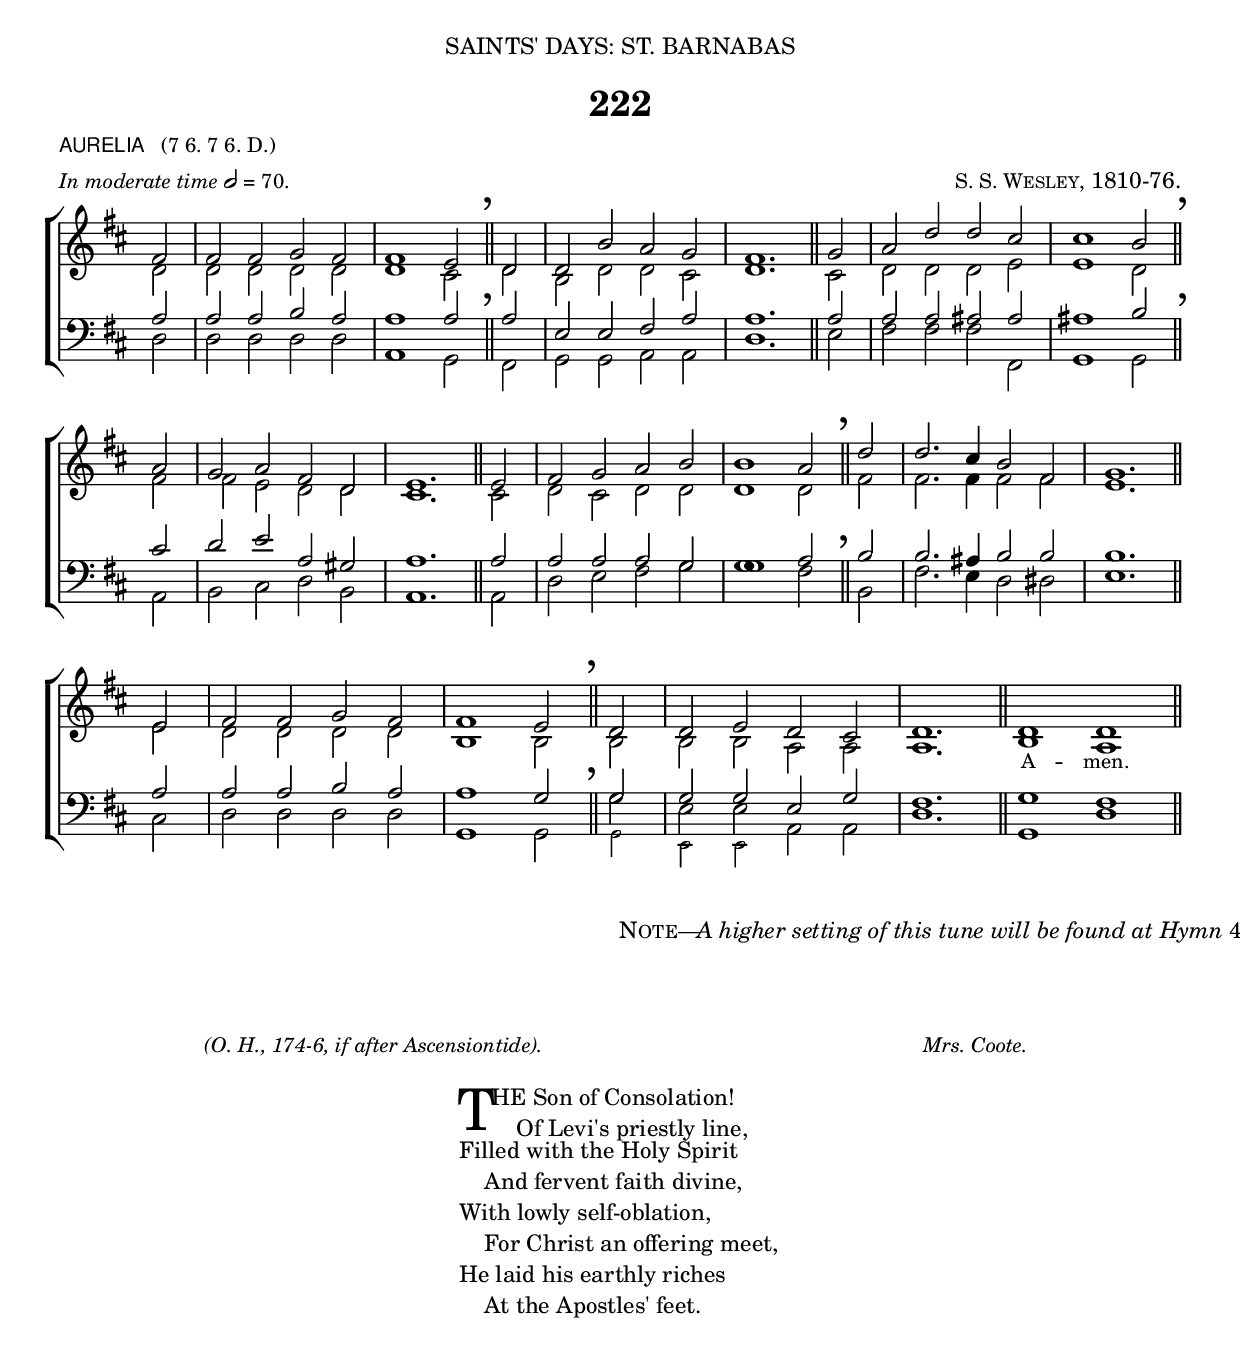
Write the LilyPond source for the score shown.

%%% 349.png
%%% Hymn 222. The Son of Consolation!.
%%% Rev 1.

\version "2.10.23"

\header {
	dedication = \markup { \center-align { "SAINTS' DAYS: ST. BARNABAS" \hspace #0.1 } }
	title = "222"
	poet = \markup { \small { \sans "AURELIA" \hspace #1 \roman  "(7 6. 7 6. D.)" } }
	meter =  \markup { \small { \italic "In moderate time"  \general-align #Y #DOWN \note #"2" #0.5 = 70.} }
	arranger = \markup { \small \smallCaps "S. S. Wesley," "1810-76." }
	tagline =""
			}

%%%%%%%%%%%%%%%%%%%%%%%%%%%%macros begin

%% Macro to pull notes leftwards, used to create those merged semibreves

merge = { \once \override Dots #'transparent = ##t
	\once \override NoteColumn #'force-hshift = #-0.01 }

%%generates the breathmarks

breathmark = { 
	\override Score.RehearsalMark #'break-visibility = #begin-of-line-invisible
	\override Score.RehearsalMark #'Y-offset = #'4.0
	\override Score.RehearsalMark #'X-offset = #'-0.5
	\mark \markup { \fontsize #4 "," }
	}

%%partial measure for Amen block
par = \set Score.measurePosition = #(ly:make-moment 1 2)

%% music function to allow lyrics to skip

skips = #(define-music-function (parser location times) (number?)
     #{
	     \repeat unfold $times { \skip 1}
     #})

%%%%%%%%%%%%%%%%%%%%%%%%%%%macro end

global = {
\time 4/2
\key d \major
\set Staff.midiInstrument = "church organ"
}

soprano = \relative c' { 
  \tag #'Tune { \partial 2 fis2 \bar "|" fis fis g fis \bar "|" fis1 e2 \breathmark \bar "||" d \bar "|" d b' a g \bar "|" fis1. \bar "||" g2 \bar "|" a d d cis \bar "|" cis1 b2 \breathmark \bar "||" \break
    a2 \bar "|" g a fis d \bar "|" e1. \bar "||" e2 \bar "|" fis g a b \bar "|" b1 a2 \breathmark \bar "||" d \bar "|" d2. cis4 b2 fis \bar "|" g1. \bar "||" \break
    e2 \bar "|" fis fis g fis \bar "|" fis1 e2 \breathmark \bar "||" d \bar "|" d e d cis \bar "|" \par d1. \bar "||" 
  }
  %%Amen
  \tag #'Amen { d1 d \bar "||" }
}
 
alto = \relative c' { 
  \tag #'Tune { \partial 2 d2 \bar "|" d d d d \bar "|" d1 cis2 \bar "||" d \bar "|" b d d cis \bar "|" d1. \bar "||" cis2 \bar "|" d d d e \bar "|" e1 d2 \bar "||" \break
    fis2 \bar "|" fis e d d \bar "|" cis1. \bar "||" cis2 \bar "|" d cis d d \bar "|" d1 d2 \bar "||" fis \bar "|" fis2. fis4 fis2 fis \bar "|" e1. \bar "||" \break
    e2 \bar "|" d d d d \bar "|" b1 b2 \bar "||" b \bar "|" b b a a \bar "|" \par a1. \bar "||" 
  }
  %%Amen
  \tag #'Amen { b1 a \bar "||" }
}

tenor = \relative c { 
  \tag #'Tune { \clef bass \partial 2 a'2 \bar "|" a a b a \bar "|" a1 a2 \bar "||"  a \bar "|" e e fis a \bar "|" a1. \bar "||" a2 \bar "|" a a ais ais \bar "|" ais1 b2 \bar "||" \break
    cis2 \bar "|" d e a, gis \bar "|" a1. \bar "||" a2 \bar "|" a a a g \bar "|" g1 a2 \bar "||" b \bar "|" b2. ais4 b2 b \bar "|" b1. \bar "||" \break
    a2 \bar "|" a a b a \bar "|" a1 g2 \bar "||" g \bar "|" g g e g \bar "|" \par fis1. \bar "||" 
  }
  %%Amen
  \tag #'Amen { g1 fis \bar "||" }
}

bass = \relative c { 
  \tag #'Tune { \clef bass \partial 2 d2 \bar "|" d d d d \bar "|" a1 g2 \bar "||" fis \bar "|" g g a a \bar "|" d1. \bar "||" e2 \bar "|" fis fis fis fis, \bar "|" g1 g2 \bar "||" \break
    a2 \bar "|" b cis d b \bar "|" a1. \bar "||" a2 \bar "|" d e fis g \bar "|" \merge g1 fis2 \bar "||" b, \bar "|" fis'2. e4 d2 dis \bar "|" e1. \bar "||" \break
    cis2 \bar "|" d d d d \bar "|" g,1 g2 \bar "||" << { \override Stem #' length = #4.5 {g'2 \bar "|" e2  e2} }  \new Voice = "pedals" { \voiceFour \stemDown \override NoteColumn #'force-hshift = #0.1 \set fontSize = #-3 \override Stem #' length = #4 {g,2 \bar "|" e2 e2 } } >> a a \bar "|" \par d1. \bar "||" 
  }
  %%Amen
  \tag #'Amen { g,1 d' \bar "||" }
}

wordsAmen = \lyricmode { \skips #52 \override LyricText #' font-size = #-1  A -- men. }

#(ly:set-option 'point-and-click #f)


\paper {
  #(set-paper-size "a4")
%  annotate-spacing = ##t
  print-page-number = ##f
  ragged-last-bottom = ##t
  ragged-bottom = ##t
}


\book{
	
	
\score{
\new ChoirStaff
<<
	\context Staff = upper <<
	\context Voice = sopranos { \voiceOne \global \soprano }
	\context Voice = altos { \voiceTwo \global \alto }
			       >>

        \new Lyrics \lyricsto altos \wordsAmen

	\context Staff = lower <<
	\context Voice = tenors { \voiceOne \global \tenor }
	\context Voice = basses { \voiceTwo \global \bass}
			       >>		
>>

\layout {
	indent=0
	\context { \Score \remove "Bar_number_engraver" }
	\context { \Staff \remove "Time_signature_engraver" }
	\context { \Score \remove "Mark_engraver" }
	\context { \Staff \consists "Mark_engraver" }
        }
	
} %%score. This was for layout. We will generat midi separately

%%% A separate score block to generate the midi for the Main tune without the Amen

\score{
\new ChoirStaff	
<<
	\context Staff = upper << 
	\context Voice = sopranos { \voiceOne \global \removeWithTag #'Amen \soprano }
	\context Voice = altos    { \voiceTwo \global \removeWithTag #'Amen \alto }
	                      >>		      
	\context Staff = lower <<
	\context Voice = tenors { \voiceOne \global \removeWithTag #'Amen \tenor }
	\context Voice = basses { \voiceTwo \global \removeWithTag #'Amen \bass }
			        >>
>>

\midi { \context { \Score tempoWholesPerMinute = #(ly:make-moment 70 2) }}      
  	
} %%% end midi score bracket


%%% A separate score block to generate the midi for the Amen only

\score{
\new ChoirStaff	
<<
	\context Staff = upper << 
	\context Voice = sopranos { \voiceOne \global \keepWithTag #'Amen \soprano }
	\context Voice = altos    { \voiceTwo \global \keepWithTag #'Amen \alto }
	                      >>		      
	\context Staff = lower <<
	\context Voice = tenors { \voiceOne \global \keepWithTag #'Amen \tenor }
	\context Voice = basses { \voiceTwo \global \keepWithTag #'Amen \bass }
			        >>
>>

\midi { \context { \Score tempoWholesPerMinute = #(ly:make-moment 70 2) }}      
  	
	
} %%% end Amen midi score bracket


%%% Hymn note

\markup { \hspace #54 \center-align {
	\line {\smallCaps "Note" \hspace #-1.2 ".—" \hspace #-1  \italic "A higher setting of this tune will be found at Hymn" "489."  }
       \line {"                "}  %%% force blank space before start of lyrics if needed
	\line {"                "}  %%% and more blank space if needed
	\line {"                "}  %%% and more blank space if needed.
}}



%%% Lyric attributions and titles

\markup { \column {
	\line { \small { \hspace #14 \italic "(O. H., 174-6, if after Ascensiontide)." \hspace #36 \italic "Mrs. Coote." }}  
	\line {"                "}  %%% and more blank space if needed
}}	


\markup { \hspace #36 %%add space as necc. to center the column
          \column { %% super column of everything
	              \column { %%verse 1 is a column of 2 lines  
	                  \line { \hspace #2.3 \column { \lower #2.4 \fontsize #8 "T" }   %%Drop Cap goes here
				  \hspace #-1.0    %% adjust this if other letters are too far from Drop Cap
				  \column  { \raise #0.0 "HE Son of Consolation!"
			                               "    Of Levi's priestly line,"} }          
	                  \line {  \hspace #2.5  %%adjust hspace until this line left edge is flush with Drop Cap
				   \lower  #1.56  %%adjust this until the line spacing looks right
				   \column {   
					  "Filled with the Holy Spirit"
					  "    And fervent faith divine,"
					  "With lowly self-oblation,"
					  "    For Christ an offering meet,"
					  "He laid his earthly riches"
					  "    At the Apostles' feet."
			  		}}
		      } %%% end verse 1	

	  } %%% end supercolumn
} %%% end markup	  
       
       
%%fake score block to occupy space and force a pagebreak.  Can't think of a better way of doing this.
\score{
	{s4 }
\header { breakbefore = ##f piece = ##f opus = ##f tagline = ##f }
\layout{	
	\context { \Staff
		\remove Time_signature_engraver
		\remove Key_engraver
		\remove Clef_engraver
		\remove Staff_symbol_engraver
}}}

%%% Second page
%%% continuation of  lyrics

\markup { \hspace #36   %%add space as necc. to center the column  
		\column { 
			\hspace #1  % adds vertical spacing between verses  
           		\line { "2  "
			   \column {	     
				   "The Son of Consolation!"
				   "    O name of soothing balm!"
				   "It fell on sick and weary"
				   "    Like breath of heaven's own calm!"
				   "And the blest Son of Comfort"
				   "    With fearless loving hand"
				   "The Gentiles' great Apostle"
				   "    Led to the faithful band."
				   "             " %%% add vertical spacing between verses
			}}
           		 \line { \hspace #-9.7 \italic "Unison. " "3  "
			   \column {	     
				   "The Son of Consolation!"
				   "    Drawn near unto his Lord,"
				   "He won the Martyr's glory,"
				   "    And passed to his reward;"
				   "With him is faith now ended,"
				   "    For ever lost in sight,"
				   "But love, made perfect, fills him"
				   "    With praise, and joy, and light."
				   "             " %%% add vertical spacing between verses
			}} 
           		\line { "4  "
			   \column {	     
				   "The Son of Consolation!"
				   "    Lord, hear our humble prayer,"
				   "That each of us thy children"
				   "    This blessèd name may bear;"
				   "That we, sweet comfort shedding"
				   "    O'er homes of pain and woe,"
				   "'Midst sickness and in prisons,"
				   "    May seek thee here below."
				   "             " %%% add vertical spacing between verses
			}}
           		\line { "5. "
			   \column {	     
				   "The Sons of Consolation!"
				   "    O what their bliss will be"
				   "When Christ the King shall tell them,"
				   "    ‘Ye did it unto me!’"
				   "The merciful and loving"
				   "    The Lord of life shall own,"
				   "And as his priceless jewels"
				   "    Shall set them round his throne."
				   "             " %%% add vertical spacing between verses
			}}
	  }
} %%% lyric markup bracket


} %% book bracket

